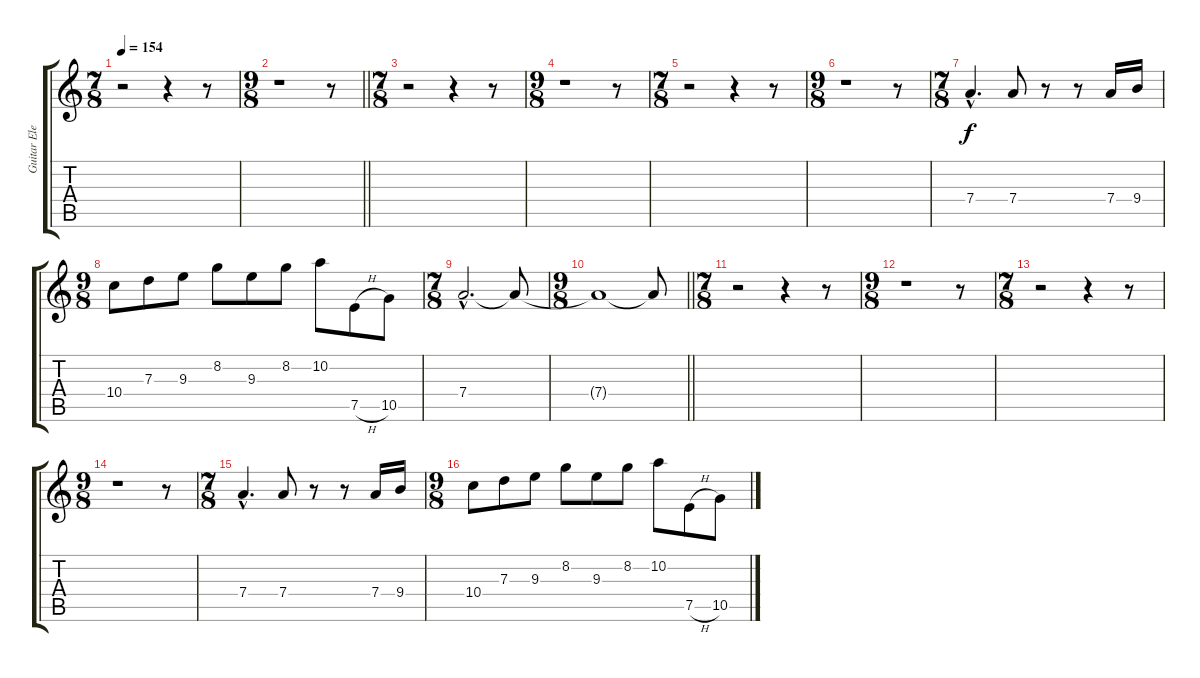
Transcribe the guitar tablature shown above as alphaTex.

\track ("Guitar Elec. 1" "Guitar Ele") {instrument electricguitarjazz}
\staff {score tabs}
\tuning (E4 B3 G3 D3 A2 E2) {hide}
\ts (7 8)
\tempo 154
\clef g2
\ks c
r.2{dy f} r.4 r.8 |
\ts (9 8)
\barLineRight lightlight
r.1 r.8 |
\ts (7 8)
r.2 r.4 r.8 |
\ts (9 8)
r.1 r.8 |
\ts (7 8)
r.2 r.4 r.8 |
\ts (9 8)
r.1 r.8 |
\ts (7 8)
7.4{hac}.4{d} 7.4.8 r.8 r.8 7.4.16 9.4.16 |
\ts (9 8)
10.4.8 7.3.8 9.3.8 8.2.8 9.3.8 8.2.8 10.2.8 7.5{h}.8 10.5.8 |
\ts (7 8)
7.4{hac}.2{d} 7.4{t}.8 |
\ts (9 8)
\barLineRight lightlight
7.4{t}.1 7.4{t}.8 |
\ts (7 8)
r.2 r.4 r.8 |
\ts (9 8)
r.1 r.8 |
\ts (7 8)
r.2 r.4 r.8 |
\ts (9 8)
r.1 r.8 |
\ts (7 8)
7.4{hac}.4{d} 7.4.8 r.8 r.8 7.4.16 9.4.16 |
\ts (9 8)
10.4.8 7.3.8 9.3.8 8.2.8 9.3.8 8.2.8 10.2.8 7.5{h}.8 10.5.8
